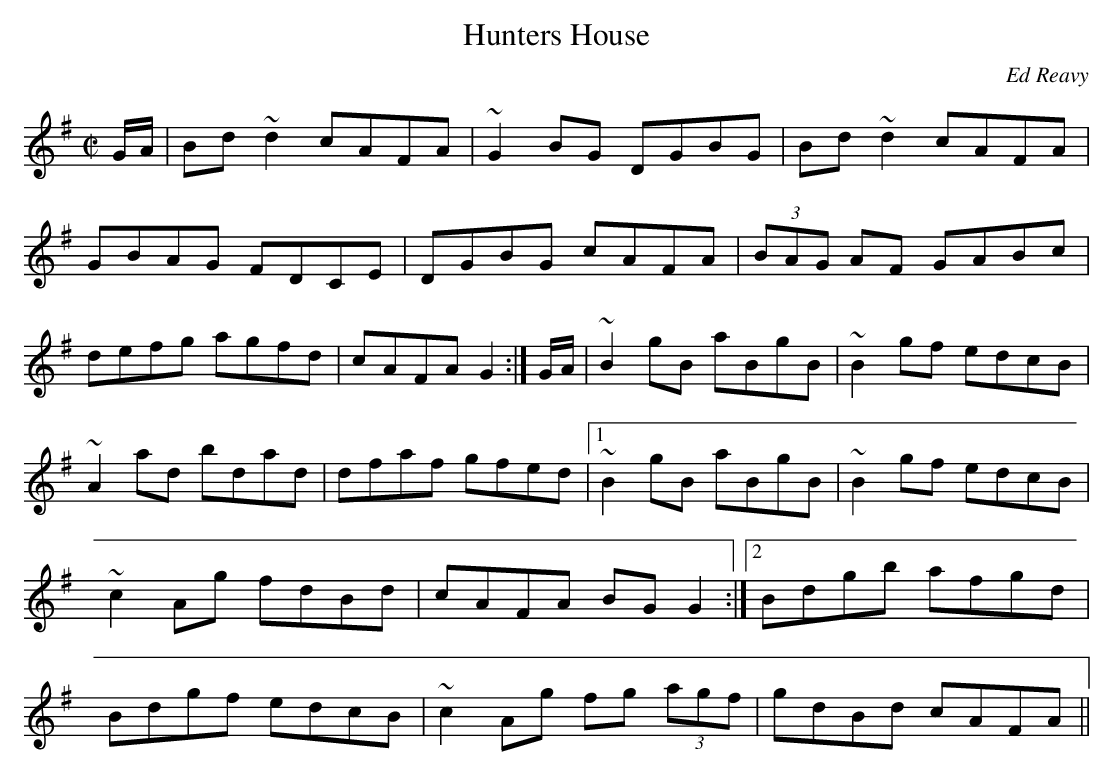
X:1
T:Hunters House
C:Ed Reavy
E:9
M:C|
K:G
G/2A/2|Bd~d2 cAFA|~G2BG DGBG|Bd~d2 cAFA|GBAG FDCE|\
DGBG cAFA|(3BAG AF GABc|defg agfd|cAFA G2:|\
G/2A/2|~B2 gB aBgB|~B2gf edcB|~A2ad bdad|dfaf gfed|1\
~B2gB aBgB|~B2 gf edcB|~c2 Ag fdBd|cAFA BG G2:|2 Bdgb afgd|\
Bdgf edcB|~c2 Ag fg (3agf|gdBd cAFA||**
\vfill\eject
